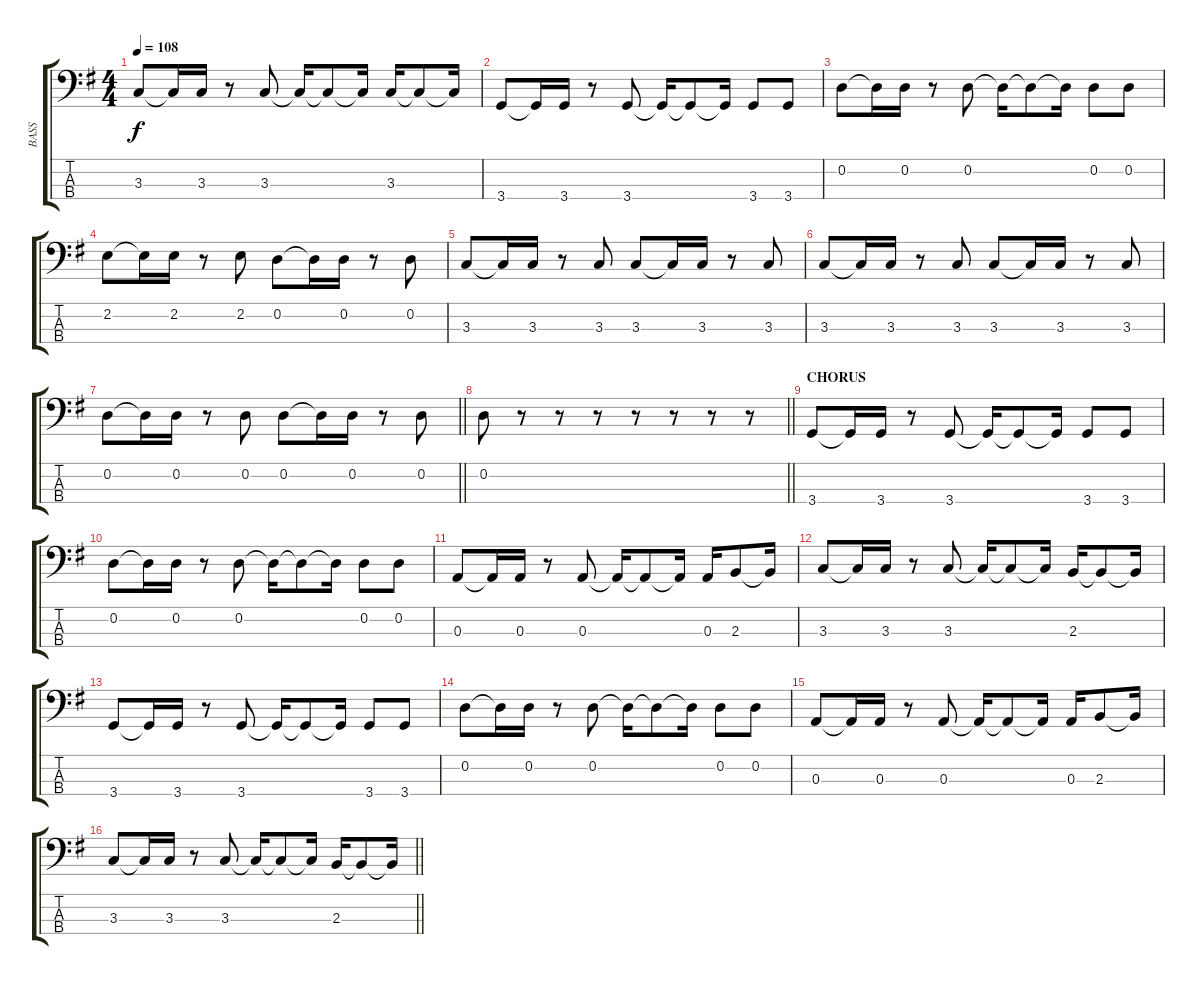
\track ("BASS" "BASS") {instrument acousticbass}
\staff {score tabs}
\tuning (G2 D2 A1 E1) {hide}
\ts (4 4)
\tempo 108
\clef f4
\ks g
3.3.8{dy f} 3.3{t}.16 3.3.16 r.8 3.3.8 3.3{t}.16 3.3{t}.8 3.3{t}.16 3.3.16 3.3{t}.8 3.3{t}.16 |
3.4.8 3.4{t}.16 3.4.16 r.8 3.4.8 3.4{t}.16 3.4{t}.8 3.4{t}.16 3.4.8 3.4.8 |
0.2.8 0.2{t}.16 0.2.16 r.8 0.2.8 0.2{t}.16 0.2{t}.8 0.2{t}.16 0.2.8 0.2.8 |
2.2.8 2.2{t}.16 2.2.16 r.8 2.2.8 0.2.8 0.2{t}.16 0.2.16 r.8 0.2.8 |
3.3.8 3.3{t}.16 3.3.16 r.8 3.3.8 3.3.8 3.3{t}.16 3.3.16 r.8 3.3.8 |
3.3.8 3.3{t}.16 3.3.16 r.8 3.3.8 3.3.8 3.3{t}.16 3.3.16 r.8 3.3.8 |
\barLineRight lightlight
0.2.8 0.2{t}.16 0.2.16 r.8 0.2.8 0.2.8 0.2{t}.16 0.2.16 r.8 0.2.8 |
\barLineRight lightlight
0.2.8 r.8 r.8 r.8 r.8 r.8 r.8 r.8 |
\section ("" "CHORUS")
3.4.8 3.4{t}.16 3.4.16 r.8 3.4.8 3.4{t}.16 3.4{t}.8 3.4{t}.16 3.4.8 3.4.8 |
0.2.8 0.2{t}.16 0.2.16 r.8 0.2.8 0.2{t}.16 0.2{t}.8 0.2{t}.16 0.2.8 0.2.8 |
0.3.8 0.3{t}.16 0.3.16 r.8 0.3.8 0.3{t}.16 0.3{t}.8 0.3{t}.16 0.3.16 2.3.8 2.3{t}.16 |
3.3.8 3.3{t}.16 3.3.16 r.8 3.3.8 3.3{t}.16 3.3{t}.8 3.3{t}.16 2.3.16 2.3{t}.8 2.3{t}.16 |
3.4.8 3.4{t}.16 3.4.16 r.8 3.4.8 3.4{t}.16 3.4{t}.8 3.4{t}.16 3.4.8 3.4.8 |
0.2.8 0.2{t}.16 0.2.16 r.8 0.2.8 0.2{t}.16 0.2{t}.8 0.2{t}.16 0.2.8 0.2.8 |
0.3.8 0.3{t}.16 0.3.16 r.8 0.3.8 0.3{t}.16 0.3{t}.8 0.3{t}.16 0.3.16 2.3.8 2.3{t}.16 |
\barLineRight lightlight
3.3.8 3.3{t}.16 3.3.16 r.8 3.3.8 3.3{t}.16 3.3{t}.8 3.3{t}.16 2.3.16 2.3{t}.8 2.3{t}.16
